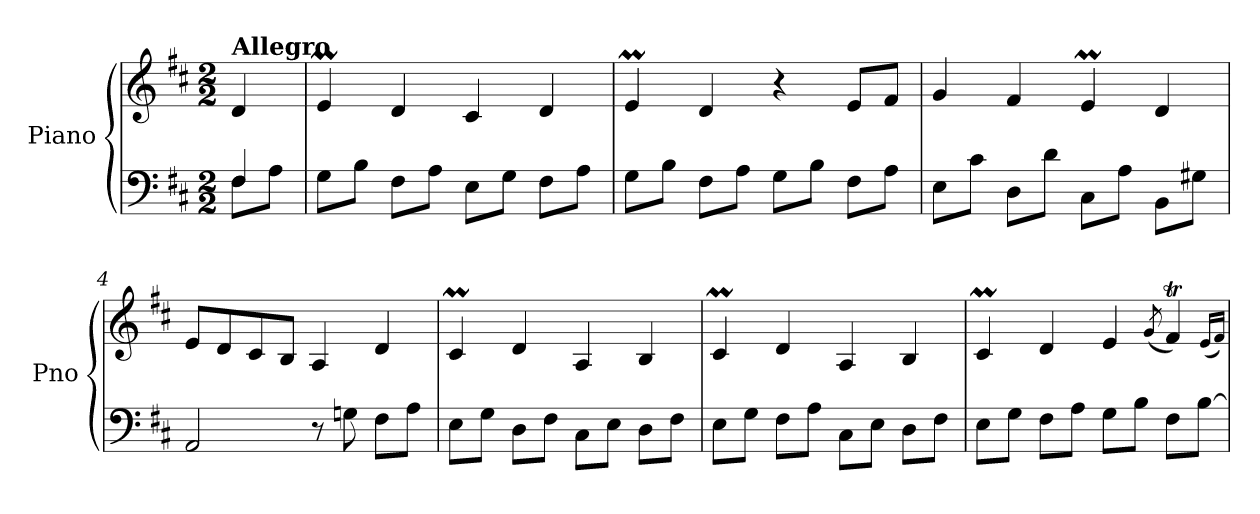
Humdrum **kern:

**kern	**kern
*part1	*part1
*staff2	*staff1
*I"Piano	*
*I'Pno	*
*clefF4	*clefG2
*k[f#c#]	*k[f#c#]
*M2/2	*M2/2
=	=
*^	*
!	!	!LO:TX:a:B:t=Allegro
4F#/	8F#\L	4d/
.	8A\J	.
*v	*v	*
=1	=1
8G\L	4eM/
8B\J	.
8F#\L	4d/
8A\J	.
8E\L	4c#/
8G\J	.
8F#\L	4d/
8A\J	.
=2	=2
8G\L	4eM/
8B\J	.
8F#\L	4d/
8A\J	.
8G\L	4r
8B\J	.
8F#\L	8e/L
8A\J	8f#/J
=3	=3
8E\L	4g/
8c#\J	.
8D\L	4f#/
8d\J	.
8C#\L	4eM/
8A\J	.
8BB\L	4d/
8G#X\J	.
=4	=4
2AA/	8e/L
.	8d/
.	8c#/
.	8B/J
8r	4A/
8Gn\	.
8F#\L	4d/
8A\J	.
!!LO:LB:g=z
=5	=5
8E\L	4c#m/
8G\J	.
8D\L	4d/
8F#\J	.
8C#\L	4A/
8E\J	.
8D\L	4B/
8F#\J	.
=6	=6
8E\L	4c#m/
8G\J	.
8F#\L	4d/
8A\J	.
8C#\L	4A/
8E\J	.
8D\L	4B/
8F#\J	.
=7	=7
8E\L	4c#m/
8G\J	.
8F#\L	4d/
8A\J	.
8G\L	4e/
8B\J	.
.	(<8qg/
8F#\L	4f#t/)
[8B\J	.
.	(<16qe/LL
.	16qf#/JJ)
=	=
*-	*-
